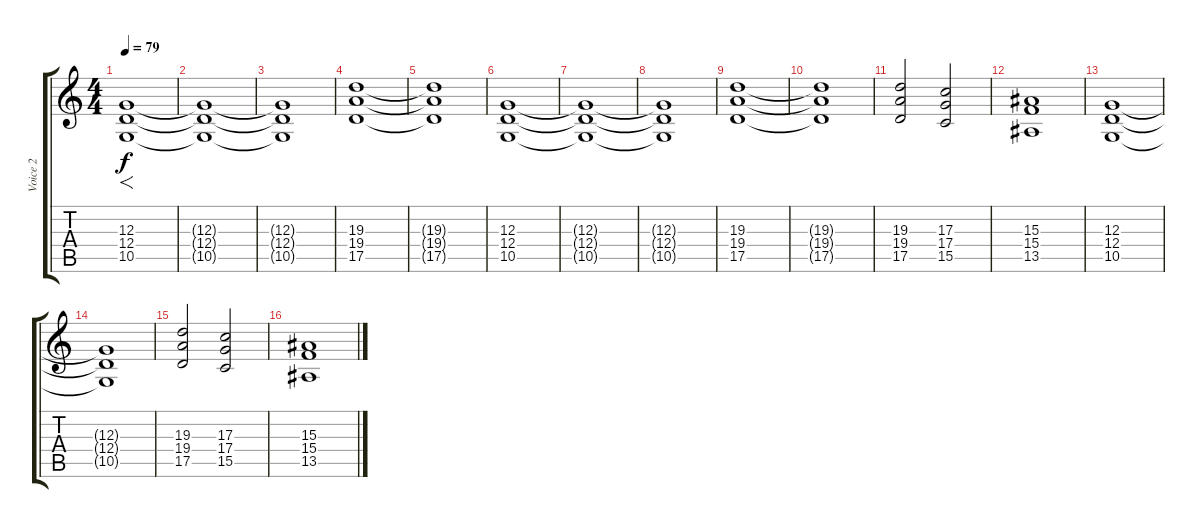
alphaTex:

\track ("Voice 2" "Voice 2") {instrument choiraahs}
\staff {score tabs}
\tuning (E4 B3 G3 D3 A2 E2) {hide}
\ts (4 4)
\tempo 79
\clef g2
\ks c
(12.3 12.4 10.5).1{f dy f instrument choiraahs} |
(12.3{t} 12.4{t} 10.5{t}).1{volume 2} |
(12.3{t} 12.4{t} 10.5{t}).1 |
(19.3 19.4 17.5).1{volume 8} |
(19.3{t} 19.4{t} 17.5{t}).1{volume 4} |
(12.3 12.4 10.5).1{volume 8} |
(12.3{t} 12.4{t} 10.5{t}).1{volume 4} |
(12.3{t} 12.4{t} 10.5{t}).1 |
(19.3 19.4 17.5).1{volume 8} |
(19.3{t} 19.4{t} 17.5{t}).1{volume 4} |
(19.3 19.4 17.5).2{volume 8} (17.3 17.4 15.5).2 |
(15.3 15.4 13.5).1{volume 4} |
(12.3 12.4 10.5).1{volume 8} |
(12.3{t} 12.4{t} 10.5{t}).1{volume 4} |
(19.3 19.4 17.5).2{volume 8} (17.3 17.4 15.5).2 |
(15.3 15.4 13.5).1{volume 4}
